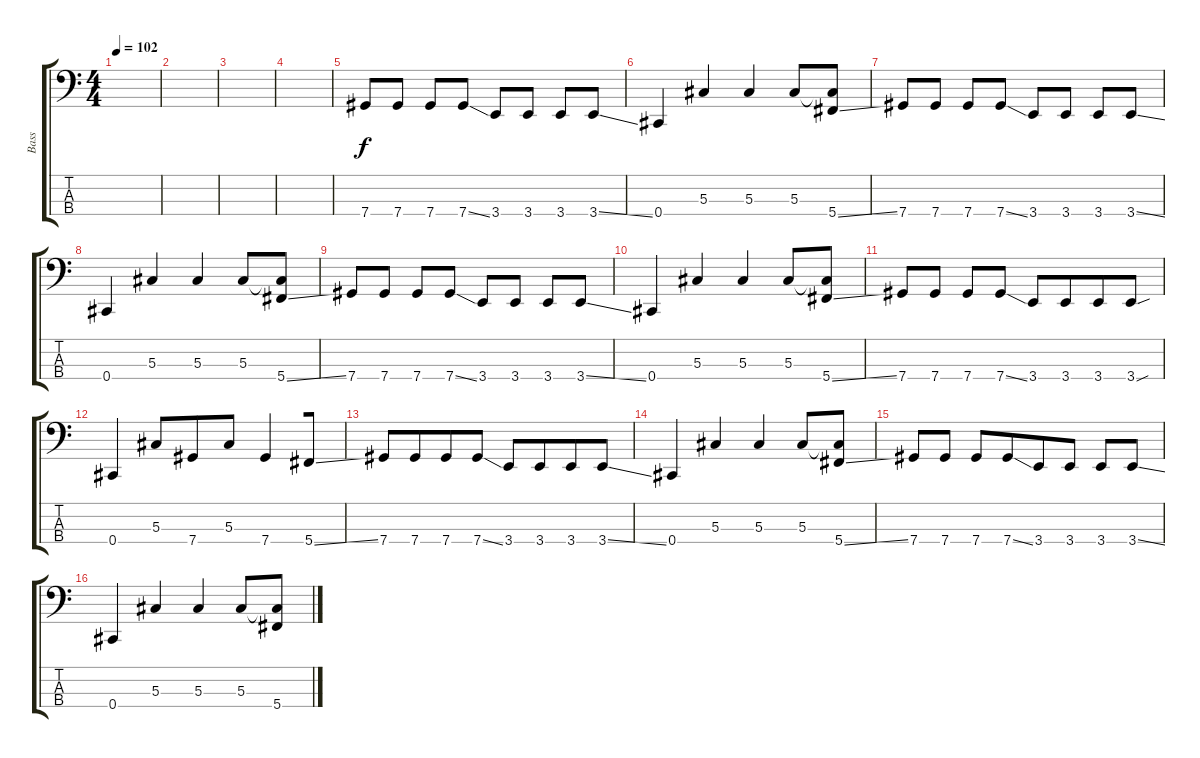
\track ("Bass" "Bass") {instrument electricbasspick}
\staff {score tabs}
\tuning (Gb2 Db2 Ab1 Db1) {hide}
\ts (4 4)
\tempo 102
\clef f4
\ks c
|
|
|
|
7.4.8 7.4.8 7.4.8 7.4{ss}.8 3.4.8 3.4.8 3.4.8 3.4{ss}.8 |
0.4.4 5.3.4 5.3.4 5.3.8 (5.3{t} 5.4{ss}).8 |
7.4.8 7.4.8 7.4.8 7.4{ss}.8 3.4.8 3.4.8 3.4.8 3.4{ss}.8 |
0.4.4 5.3.4 5.3.4 5.3.8 (5.3{t} 5.4{ss}).8 |
7.4.8 7.4.8 7.4.8 7.4{ss}.8 3.4.8 3.4.8 3.4.8 3.4{ss}.8 |
0.4.4{beam merge} 5.3.4{beam merge} 5.3.4{beam merge} 5.3.8{beam merge} (5.3{t} 5.4{ss}).8 |
7.4.8{beam merge} 7.4.8 7.4.8{beam merge} 7.4{ss}.8 3.4.8{beam merge} 3.4.8{beam merge} 3.4.8{beam merge} 3.4{sou}.8 |
0.4.4{beam merge} 5.3.8{beam merge} 7.4.8{beam merge} 5.3.8{beam merge} 7.4.4{beam merge} 5.4{ss}.8 |
7.4.8{beam merge} 7.4.8{beam merge} 7.4.8{beam merge} 7.4{ss}.8 3.4.8{beam merge} 3.4.8{beam merge} 3.4.8{beam merge} 3.4{ss}.8 |
0.4.4{beam merge} 5.3.4{beam merge} 5.3.4{beam merge} 5.3.8{beam merge} (5.3{t} 5.4{ss}).8 |
7.4.8{beam merge} 7.4.8 7.4.8{beam merge} 7.4{ss}.8{beam merge} 3.4.8{beam merge} 3.4.8 3.4.8{beam merge} 3.4{ss}.8 |
0.4.4{beam merge} 5.3.4{beam merge} 5.3.4{beam merge} 5.3.8{beam merge} (5.3{t} 5.4{ss}).8
